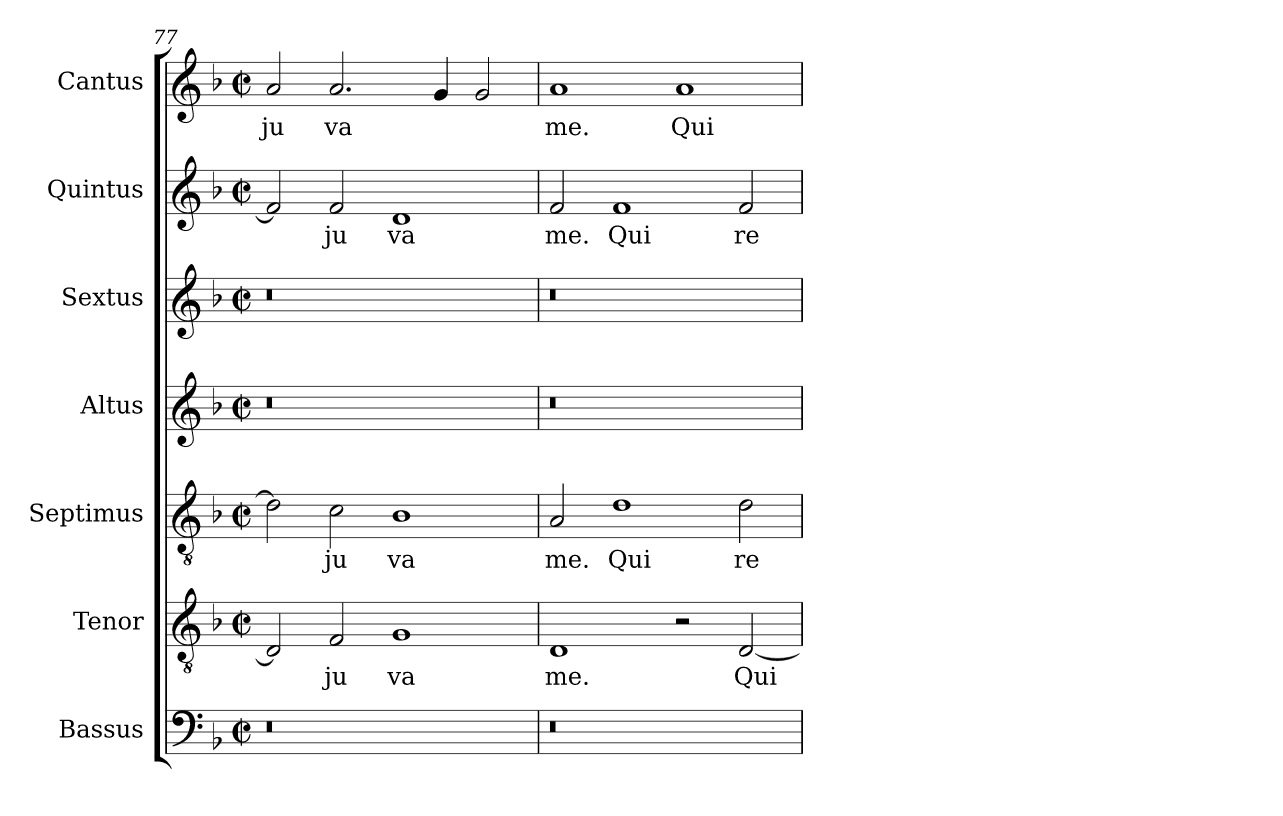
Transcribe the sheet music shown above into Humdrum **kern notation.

**kern	**kern	**text	**kern	**text	**kern	**kern	**kern	**text	**kern	**text
*part7	*part6	*part6	*part5	*part5	*part4	*part3	*part2	*part2	*part1	*part1
*staff7	*staff6	*staff6	*staff5	*staff5	*staff4	*staff3	*staff2	*staff2	*staff1	*staff1
*I"Bassus	*I"Tenor	*	*I"Septimus	*	*I"Altus	*I"Sextus	*I"Quintus	*	*I"Cantus	*
*clefF4	*clefGv2	*	*clefGv2	*	*clefG2	*clefG2	*clefG2	*	*clefG2	*
*k[b-]	*k[b-]	*	*k[b-]	*	*k[b-]	*k[b-]	*k[b-]	*	*k[b-]	*
*F:	*F:	*	*F:	*	*F:	*F:	*F:	*	*F:	*
*M2/2	*M2/2	*	*M2/2	*	*M2/2	*M2/2	*M2/2	*	*M2/2	*
*met(c|)	*met(c|)	*	*met(c|)	*	*met(c|)	*met(c|)	*met(c|)	*	*met(c|)	*
=77	=77	=77	=77	=77	=77	=77	=77	=77	=77	=77
!	!	!	!	!	!	!	!	!	!	!LO:LY:b:cj
0r	2D/]	.	2d\]	.	0r	0r	2f/]	.	2a/	ju
!	!	!LO:LY:b:cj	!	!LO:LY:b:cj	!	!	!	!LO:LY:b:cj	!	!LO:LY:b:cj
.	2F/	ju	2c\	ju	.	.	2f/	ju	2.a/	va
!	!	!LO:LY:b:cj	!	!LO:LY:b:cj	!	!	!	!LO:LY:b:cj	!	!
.	1G	va	1B-	va	.	.	1d	va	.	.
.	.	.	.	.	.	.	.	.	4g/	.
.	.	.	.	.	.	.	.	.	2g/	.
=78	=78	=78	=78	=78	=78	=78	=78	=78	=78	=78
!	!	!LO:LY:b:cj	!	!LO:LY:b:cj	!	!	!	!LO:LY:b:cj	!	!LO:LY:b:cj
0r	1D	me.	2A/	me.	0r	0r	2f/	me.	1a	me.
!	!	!	!	!LO:LY:b:cj	!	!	!	!LO:LY:b:cj	!	!
.	.	.	1d	Qui	.	.	1f	Qui	.	.
!	!	!	!	!	!	!	!	!	!	!LO:LY:b:cj
.	2r	.	.	.	.	.	.	.	1a	Qui
!	!	!LO:LY:b	!	!LO:LY:b:cj	!	!	!	!LO:LY:b:cj	!	!
.	[<2D/	Qui	2d\	re	.	.	2f/	re	.	.
=	=	=	=	=	=	=	=	=	=	=
*-	*-	*-	*-	*-	*-	*-	*-	*-	*-	*-
